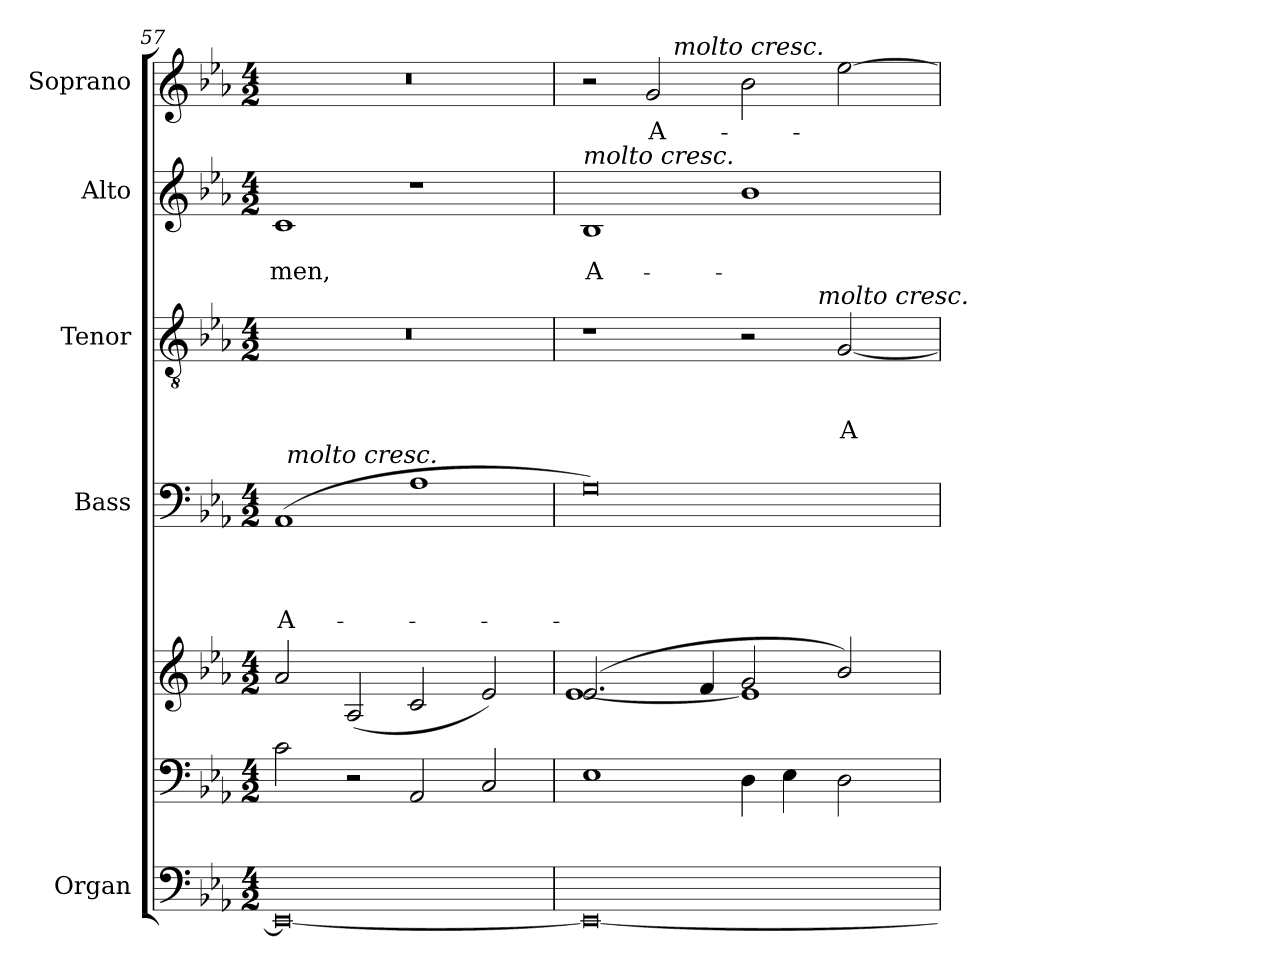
**kern	**kern	**kern	**kern	**text	**text	**text	**text	**kern	**text	**text	**text	**kern	**text	**text	**kern	**text
*part5	*part5	*part5	*part4	*part4	*part4	*part4	*part4	*part3	*part3	*part3	*part3	*part2	*part2	*part2	*part1	*part1
*staff7	*staff6	*staff5	*staff4	*staff4	*staff4	*staff4	*staff4	*staff3	*staff3	*staff3	*staff3	*staff2	*staff2	*staff2	*staff1	*staff1
*I"Organ	*	*	*I"Bass	*	*	*	*	*I"Tenor	*	*	*	*I"Alto	*	*	*I"Soprano	*
*clefF4	*clefF4	*clefG2	*clefF4	*	*	*	*	*clefGv2	*	*	*	*clefG2	*	*	*clefG2	*
*k[b-e-a-]	*k[b-e-a-]	*k[b-e-a-]	*k[b-e-a-]	*	*	*	*	*k[b-e-a-]	*	*	*	*k[b-e-a-]	*	*	*k[b-e-a-]	*
*E-:	*E-:	*E-:	*E-:	*	*	*	*	*E-:	*	*	*	*E-:	*	*	*E-:	*
*M4/2	*M4/2	*M4/2	*M4/2	*	*	*	*	*M4/2	*	*	*	*M4/2	*	*	*M4/2	*
=57	=57	=57	=57	=57	=57	=57	=57	=57	=57	=57	=57	=57	=57	=57	=57	=57
*	*	*	*^	*	*	*	*	*	*	*	*	*	*	*	*	*
0EE-_	2c\	2a-/	(1AA-	32ryy	.	.	.	A-	0r	.	.	.	1c	.	-men,	0r	.
!	!	!	!	!LO:TX:a:i:t=molto cresc.	!	!	!	!	!	!	!	!	!	!	!	!	!
.	.	.	.	1ryy	.	.	.	.	.	.	.	.	.	.	.	.	.
.	2r	(2A-/	.	.	.	.	.	.	.	.	.	.	.	.	.	.	.
.	2AA-/	2c/	1A-	.	.	.	.	.	.	.	.	.	1r	.	.	.	.
.	.	.	.	2ryy	.	.	.	.	.	.	.	.	.	.	.	.	.
.	2C/	2e-/)	.	.	.	.	.	.	.	.	.	.	.	.	.	.	.
.	.	.	.	4...ryy	.	.	.	.	.	.	.	.	.	.	.	.	.
=58	=58	=58	=58	=58	=58	=58	=58	=58	=58	=58	=58	=58	=58	=58	=58	=58	=58
*	*	*^	*	*	*	*	*	*	*	*	*	*	*	*	*	*	*
!	!	!	!	!	!	!	!	!	!	!	!	!	!	!LO:TX:a:i:t=molto cresc.	!	!	!	!
*	*	*	*	*v	*v	*	*	*	*	*^	*	*	*	*	*	*	*^	*
0EE-_	1E-	(2.e-/	[<1e-	0G)	.	.	.	.	1r	1ryy	.	.	.	1B-	.	A-	2r	2ryy	.
.	.	.	.	.	.	.	.	.	.	.	.	.	.	.	.	.	2g/	8ryy	A-
!	!	!	!	!	!	!	!	!	!	!	!	!	!	!	!	!	!	!LO:TX:a:i:t=molto cresc.	!
.	.	.	.	.	.	.	.	.	.	.	.	.	.	.	.	.	.	1ryy	.
.	.	4f/	.	.	.	.	.	.	.	.	.	.	.	.	.	.	.	.	.
.	4D\	2g/	1e-]	.	.	.	.	.	2r	4..ryy	.	.	.	1b-	.	.	2b-\	.	.
.	4E-\	.	.	.	.	.	.	.	.	.	.	.	.	.	.	.	.	.	.
!	!	!	!	!	!	!	!	!	!	!LO:TX:a:i:t=molto cresc.	!	!	!	!	!	!	!	!	!
.	.	.	.	.	.	.	.	.	.	2ryy	.	.	.	.	.	.	.	.	.
.	2D\	2b-/)	.	.	.	.	.	.	[2G/	.	.	.	A-	.	.	.	[2ee-\	.	.
.	.	.	.	.	.	.	.	.	.	.	.	.	.	.	.	.	.	4.ryy	.
.	.	.	.	.	.	.	.	.	.	16ryy	.	.	.	.	.	.	.	.	.
*	*	*v	*v	*	*	*	*	*	*v	*v	*	*	*	*	*	*	*v	*v	*
=	=	=	=	=	=	=	=	=	=	=	=	=	=	=	=	=
*-	*-	*-	*-	*-	*-	*-	*-	*-	*-	*-	*-	*-	*-	*-	*-	*-
